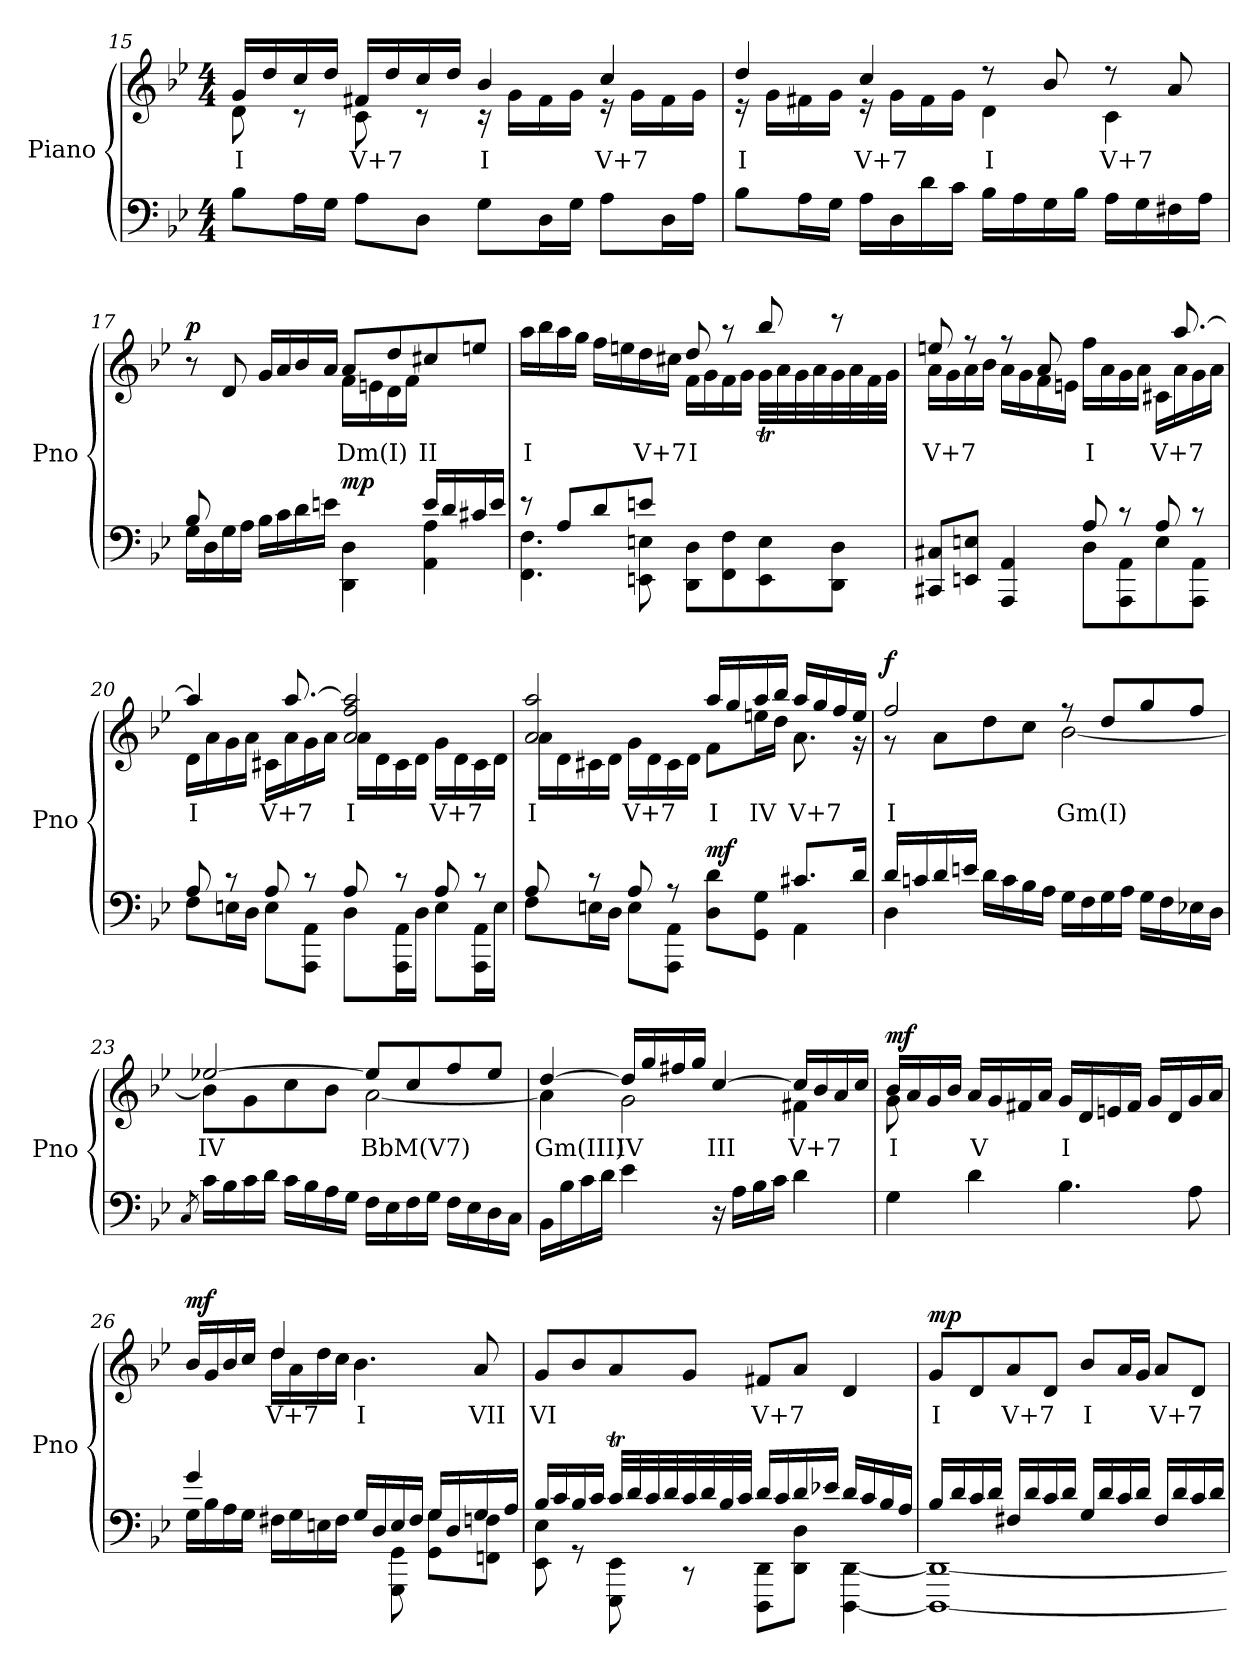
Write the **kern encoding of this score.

**kern	**kern	**text	**dynam
*part1	*part1	*part1	*part1
*staff2	*staff1	*staff1	*staff1/2
*I"Piano	*	*	*
*I'Pno	*	*	*
*clefF4	*clefG2	*	*
*k[b-e-]	*k[b-e-]	*	*
*M4/4	*M4/4	*	*
=15	=15	=15	=15
!	!	!LO:LY:b	!
*	*^	*	*
8B-\L	16g/LL	8d\	I	.
.	16dd/	.	.	.
16A\L	16cc/	8r	.	.
16G\JJ	16dd/JJ	.	.	.
!	!	!	!LO:LY:b	!
8A\L	16f#X/LL	8c\	V+7	.
.	16dd/	.	.	.
8D\J	16cc/	8r	.	.
.	16dd/JJ	.	.	.
!	!	!	!LO:LY:b	!
8G\L	4b-/	16r	I	.
.	.	16g\LL	.	.
16D\L	.	16f#\	.	.
16G\JJ	.	16g\JJ	.	.
!	!	!	!LO:LY:b	!
8A\L	4cc/	16r	V+7	.
.	.	16g\LL	.	.
16D\L	.	16f#\	.	.
16A\JJ	.	16g\JJ	.	.
=16	=16	=16	=16	=16
!	!	!	!LO:LY:b	!
8B-\L	4dd/	16r	I	.
.	.	16g\LL	.	.
16A\L	.	16f#X\	.	.
16G\JJ	.	16g\JJ	.	.
!	!	!	!LO:LY:b	!
16A\LL	4cc/	16r	V+7	.
16D\	.	16g\LL	.	.
16d\	.	16f#\	.	.
16c\JJ	.	16g\JJ	.	.
!	!	!	!LO:LY:b	!
16B-\LL	8r	4d\	I	.
16A\	.	.	.	.
16G\	8b-/	.	.	.
16B-\JJ	.	.	.	.
!	!	!	!LO:LY:b	!
16A\LL	8r	4c\	V+7	.
16G\	.	.	.	.
16F#X\	8a/	.	.	.
16A\JJ	.	.	.	.
!!LO:LB:g=z	!!
=17	=17	=17	=17	=17
*^	*	*	*	*
!	!	!	!	!	!LO:DY:b
8B-/	16G\LL	8r	2ryy	.	p
.	16D\	.	.	.	.
8ryy	16G\	8d/	.	.	.
.	16A\JJ	.	.	.	.
4ryy	16B-\LL	16g/LL	.	.	.
.	16c\	16a/	.	.	.
.	16d\	16b-/	.	.	.
.	16en\JJ	16a/JJ	.	.	.
!	!	!	!	!LO:LY:b	!LO:DY:a=2
4ryy	4DD\ 4D\	8a/L	16f\LL	Dm(I)	mp
.	.	.	16en\	.	.
.	.	8dd/	16d\	.	.
.	.	.	16f\JJ	.	.
!	!	!	!	!LO:LY:b	!
16e/LL	4AA\ 4A\	8cc#X/	4ryy	II	.
16d/	.	.	.	.	.
16c#X/	.	8een/J	.	.	.
16e/JJ	.	.	.	.	.
=18	=18	=18	=18	=18	=18
!	!	!	!	!LO:LY:b	!
8r	4.FF\ 4.F\	16aa\LL	2ryy	I	.
.	.	16bb-\	.	.	.
8A/L	.	16aa\	.	.	.
.	.	16gg\JJ	.	.	.
8d/	.	16ff\LL	.	.	.
.	.	16een\	.	.	.
!	!	!	!	!LO:LY:b	!
8en/J	8EEn\ 8En\	16dd:\	.	V+7	.
.	.	16cc#X\JJ	.	.	.
!	!	!	!	!LO:LY:b	!
2ryy	8DD\ 8D\L	8dd/	16f\LL	I	.
.	.	.	16g\	.	.
.	8FF\ 8F\	8r	16f\	.	.
.	.	.	16g\JJ	.	.
.	8EE\ 8E\	8bb-/	32gT!\LLL	.	.
.	.	.	32a!\	.	.
.	.	.	32g!\	.	.
.	.	.	32a!\	.	.
.	8DD\ 8D\J	8r	32g!\	.	.
.	.	.	32a!\	.	.
.	.	.	32f\	.	.
.	.	.	32g\JJJ	.	.
!!LO:PB:g=z	!!
=19	=19	=19	=19	=19	=19
!	!	!	!	!LO:LY:b	!
8CC#X/ 8C#X/L	2ryy	8een/	16a\LL	V+7	.
.	.	.	16g\	.	.
8EEn/ 8En/J	.	8r	16a\	.	.
.	.	.	16b-\JJ	.	.
4AAA/ 4AA/	.	8r	16a\LL	.	.
.	.	.	16g\	.	.
.	.	8a/	16f\	.	.
.	.	.	16en\JJ	.	.
!	!	!	!	!LO:LY:b	!
8A/	8D\L	16ff\LL	4ryy	I	.
.	.	16a\	.	.	.
8r	8AAA\ 8AA\	16g\	.	.	.
.	.	16a\JJ	.	.	.
!	!	!	!	!LO:LY:b	!
8A/	8E\	16ryy	16c#X\LL	V+7	.
.	.	[8.aa/	16a\	.	.
8r	8AAA\ 8AA\J	.	16g\	.	.
.	.	.	16a\JJ	.	.
!!LO:PB:g=z	!!
=20	=20	=20	=20	=20	=20
!	!	!	!	!LO:LY:b	!
8A/	8F\L	4aa/]	16d\LL	I	.
.	.	.	16a\	.	.
8r	16En\L	.	16g\	.	.
.	16D\JJ	.	16a\JJ	.	.
!	!	!	!	!LO:LY:b	!
8A/	8E\L	16ryy	16c#X\LL	V+7	.
.	.	[8.aa/	16a\	.	.
8r	8AAA\ 8AA\J	.	16g\	.	.
.	.	.	16a\JJ	.	.
!	!	!	!	!LO:LY:b	!
8A/	8D\L	2a/ 2ff/ 2aa/]	16a\LL	I	.
.	.	.	16d\	.	.
8r	16AAA\ 16AA\L	.	16c#\	.	.
.	16D\JJ	.	16d\JJ	.	.
!	!	!	!	!LO:LY:b	!
8A/	8E\L	.	16g\LL	V+7	.
.	.	.	16d\	.	.
8r	16AAA\ 16AA\L	.	16c#\	.	.
.	16E\JJ	.	16d\JJ	.	.
=21	=21	=21	=21	=21	=21
!	!	!	!	!LO:LY:b	!
8A/	8F\L	2a/ 2aa/	16a\LL	I	.
.	.	.	16d\	.	.
8r	16En\L	.	16c#X\	.	.
.	16D\JJ	.	16d\JJ	.	.
!	!	!	!	!LO:LY:b	!
8A/	8E\L	.	16g\LL	V+7	.
.	.	.	16d\	.	.
8r	8AAA\ 8AA\J	.	16c#\	.	.
.	.	.	16d\JJ	.	.
!	!	!	!	!LO:LY:b	!LO:DY:a=2
8D\ 8d\L	4ryy	16aa/LL	8f\L	I	mf
.	.	16gg/	.	.	.
!	!	!	!	!LO:LY:b	!
8GG\ 8G\J	.	16aa/	16een\L	IV	.
.	.	16bb-/JJ	16dd\JJ	.	.
!	!	!	!	!LO:LY:b	!
8.c#X/L	4AA\	16aa/LL	8.a\	V+7	.
.	.	16gg/	.	.	.
.	.	16ff/	.	.	.
16d/Jk	.	16ee/JJ	16r	.	.
!!LO:LB:g=z	!!
=22	=22	=22	=22	=22	=22
!	!	!	!	!LO:LY:b	!LO:DY:b
16d/LL	4D\	2ff/	8r	I	f
16cn/	.	.	.	.	.
16d/	.	.	8a\L	.	.
16en/JJ	.	.	.	.	.
16d\LL	4ryy	.	8dd\	.	.
16c\	.	.	.	.	.
16B-\	.	.	8cc\J	.	.
16A\JJ	.	.	.	.	.
!	!	!	!	!LO:LY:b	!
16G\LL	2ryy	8r	[2b-\	Gm(I)	.
16F\	.	.	.	.	.
16G\	.	8dd/L	.	.	.
16A\JJ	.	.	.	.	.
16G\LL	.	8gg/	.	.	.
16F\	.	.	.	.	.
16E-X\	.	8ff/J	.	.	.
16D\JJ	.	.	.	.	.
*v	*v	*	*	*	*
!!LO:LB:g=z	!!
=23	=23	=23	=23	=23
8qC/	.	.	.	.
!	!	!	!LO:LY:b	!
16c\LL	[2ee-X/	8b-\L]	IV	.
16B-\	.	.	.	.
16c\	.	8g\	.	.
16d\JJ	.	.	.	.
16c\LL	.	8cc\	.	.
16B-\	.	.	.	.
16A\	.	8b-\J	.	.
16G\JJ	.	.	.	.
!	!	!	!LO:LY:b	!
16F\LL	8ee-/L]	[2a\	BbM(V7)	.
16E-\	.	.	.	.
16F\	8cc/	.	.	.
16G\JJ	.	.	.	.
16F\LL	8ff/	.	.	.
16E-\	.	.	.	.
16D\	8ee-/J	.	.	.
16C\JJ	.	.	.	.
=24	=24	=24	=24	=24
!	!	!	!LO:LY:b	!
16BB-\LL	[4dd/	4a\]	Gm(III)	.
16B-\	.	.	.	.
16c\	.	.	.	.
16d\JJ	.	.	.	.
!	!	!	!LO:LY:b	!
4e-\	16dd/LL]	2g\	IV	.
.	16gg/	.	.	.
.	16ff#X/	.	.	.
.	16gg/JJ	.	.	.
!	!	!	!LO:LY:b	!
16r	[4cc/	.	III	.
16A\LL	.	.	.	.
16B-\	.	.	.	.
16c\JJ	.	.	.	.
!	!	!	!LO:LY:b	!
4d\	16cc/LL]	4f#X\	V+7	.
.	16b-/	.	.	.
.	16a/	.	.	.
.	16cc/JJ	.	.	.
!!LO:LB:g=z	!!
=25	=25	=25	=25	=25
!	!	!	!LO:LY:b	!LO:DY:b=2
4G\	16b-/LL	8g\	I	mf
.	16a/	.	.	.
.	16g/	8ryy	.	.
.	16b-/JJ	.	.	.
!	!	!	!LO:LY:b	!
4d\	16a/LL	4ryy	V	.
.	16g/	.	.	.
.	16f#X/	.	.	.
.	16a/JJ	.	.	.
!	!	!	!LO:LY:b	!
4.B-\	16g/LL	2ryy	I	.
.	16d/	.	.	.
.	16en/	.	.	.
.	16f#/JJ	.	.	.
.	16g/LL	.	.	.
.	16d/	.	.	.
8A\	16g/	.	.	.
.	16a/JJ	.	.	.
=26	=26	=26	=26	=26
*^	*	*	*	*
!	!	!	!	!	!LO:DY:a
4g/	16G\LL	16b-/LL	4ryy	.	mf
.	16B-\	16g/	.	.	.
.	16A\	16b-/	.	.	.
.	16G\JJ	16cc/JJ	.	.	.
!	!	!	!	!LO:LY:b	!
4ryy	16F#X\LL	4dd/	16dd\LL	V+7	.
.	16G\	.	16a\	.	.
.	16En\	.	16dd\	.	.
.	16F#\JJ	.	16cc\JJ	.	.
!	!	!	!	!LO:LY:b	!
16G/LL	8ryy	4.b-\	2ryy	I	.
16D/	.	.	.	.	.
16E/	8GGG\ 8GG\	.	.	.	.
16F#/JJ	.	.	.	.	.
16G/LL	8GG\ 8G\L	.	.	.	.
16D/	.	.	.	.	.
!	!	!	!	!LO:LY:b	!
16G/	8FFn\ 8Fn\J	8a/	.	VII	.
16A/JJ	.	.	.	.	.
*	*	*v	*v	*	*
!!LO:LB:g=z
=27	=27	=27	=27	=27
!	!	!	!LO:LY:b	!
16B-/LL	8EE-\ 8E-\	8g/L	VI	.
16c/	.	.	.	.
16B-/	8r	8b-/	.	.
16c/JJ	.	.	.	.
32cT!/LLL	8EEE-\ 8EE-\	8a/	.	.
32d!/	.	.	.	.
32c!/	.	.	.	.
32d!/	.	.	.	.
32c!/	8r	8g/J	.	.
32d!/	.	.	.	.
32B-/	.	.	.	.
32c/JJJ	.	.	.	.
!	!	!	!LO:LY:b	!
16d/LL	8DDD\ 8DD\L	8f#X/L	V+7	.
16c/	.	.	.	.
16d/	8DD\ 8D\J	8a/J	.	.
16e-X/JJ	.	.	.	.
16d/LL	[4DDD\ [4DD\	4d/	.	.
16c/	.	.	.	.
16B-/	.	.	.	.
16A/JJ	.	.	.	.
=28	=28	=28	=28	=28
!	!	!	!LO:LY:b	!LO:DY:b
16B-/LL	1DDD_ 1DD_	8g/L	I	mp
16d/	.	.	.	.
16c/	.	8d/	.	.
16d/JJ	.	.	.	.
!	!	!	!LO:LY:b	!
16F#X/LL	.	8a/	V+7	.
16d/	.	.	.	.
16c/	.	8d/J	.	.
16d/JJ	.	.	.	.
!	!	!	!LO:LY:b	!
16G/LL	.	8b-/L	I	.
16d/	.	.	.	.
16c/	.	16a/L	.	.
16d/JJ	.	16g/JJ	.	.
!	!	!	!LO:LY:b	!
16F#/LL	.	8a/L	V+7	.
16d/	.	.	.	.
16c/	.	8d/J	.	.
16d/JJ	.	.	.	.
*v	*v	*	*	*
=	=	=	=
*-	*-	*-	*-
